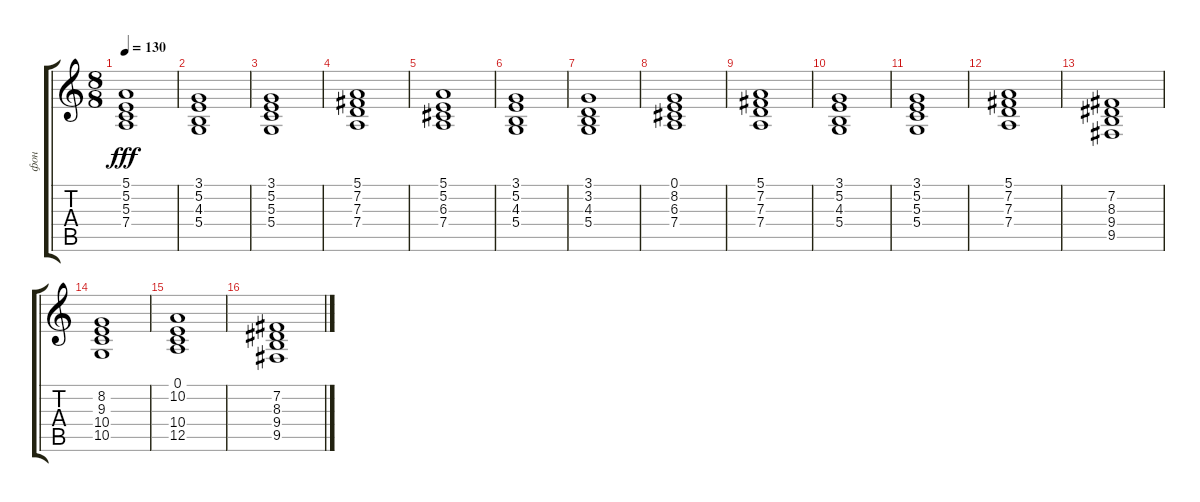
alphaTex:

\track ("фон" "фон") {instrument pad2warm}
\staff {score tabs}
\tuning (E4 B3 G3 D3 A2 E2) {hide}
\ts (8 8)
\tempo 130
\clef g2
\ks c
(5.1 5.2 5.3 7.4).1{dy fff} |
(3.1 5.2 4.3 5.4).1 |
(3.1 5.2 5.3 5.4).1 |
(5.1 7.2 7.3 7.4).1 |
(5.1 5.2 6.3 7.4).1 |
(3.1 5.2 4.3 5.4).1 |
(3.1 3.2 4.3 5.4).1 |
(0.1 8.2 6.3 7.4).1 |
(5.1 7.2 7.3 7.4).1 |
(3.1 5.2 4.3 5.4).1 |
(3.1 5.2 5.3 5.4).1 |
(5.1 7.2 7.3 7.4).1 |
(7.2 8.3 9.4 9.5).1 |
(8.2 9.3 10.4 10.5).1 |
(0.1 10.2 10.4 12.5).1 |
(7.2 8.3 9.4 9.5).1
